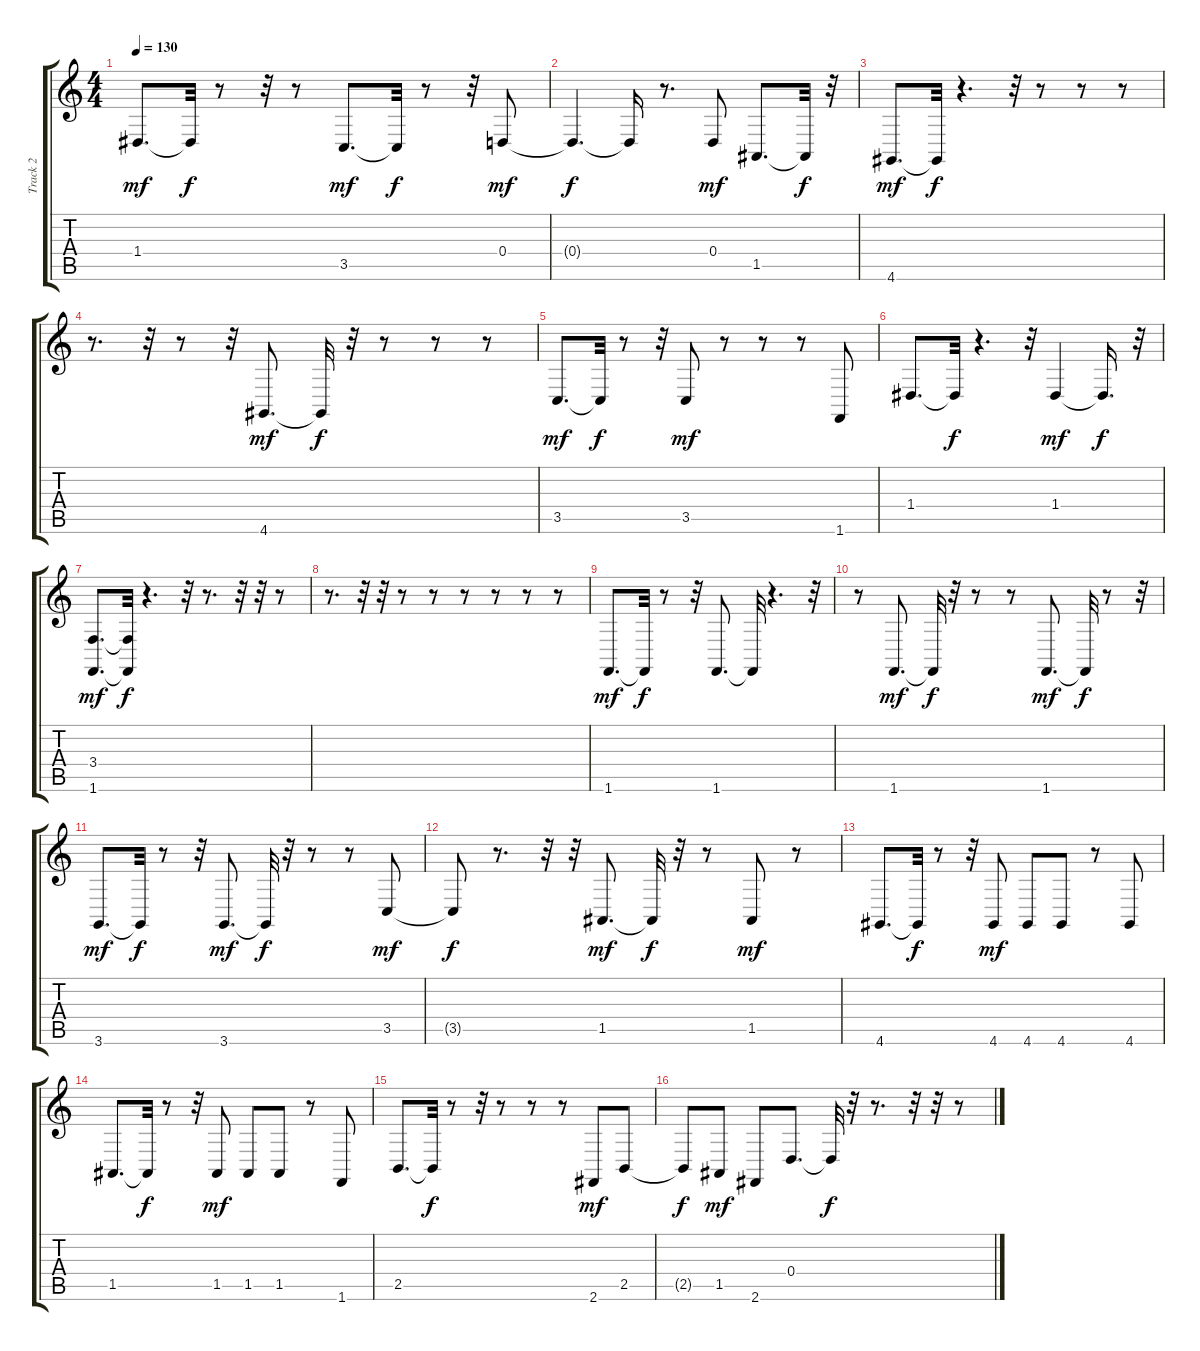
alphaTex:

\track ("Track 2" "Track 2") {instrument acousticgrandpiano}
\staff {score tabs}
\tuning (E4 B3 G3 D3 A2 E2) {hide}
\ts (4 4)
\tempo 130
\clef g2
\ks c
1.4.8{d dy mf} 1.4{t}.32{dy f} r.8 r.32 r.8 3.5.8{d dy mf} 3.5{t}.32{dy f} r.8 r.32 0.4.8{dy mf} |
0.4{t}.4{d dy f} 0.4{t}.16 r.8{d} 0.4.8{dy mf} 1.5.8{d} 1.5{t}.32{dy f} r.32 |
4.6.8{d dy mf} 4.6{t}.32{dy f} r.4{d} r.32 r.8 r.8 r.8 |
r.8{d} r.32 r.8 r.32 4.6.8{d dy mf} 4.6{t}.32{dy f} r.32 r.8 r.8 r.8 |
3.5.8{d dy mf} 3.5{t}.32{dy f} r.8 r.32 3.5.8{dy mf} r.8 r.8 r.8 1.6.8 |
1.4.8{d} 1.4{t}.32{dy f} r.4{d} r.32 1.4.4{dy mf} 1.4{t}.16{d dy f} r.32 |
(3.4 1.6).8{d dy mf} (3.4{t} 1.6{t}).32{dy f} r.4{d} r.32 r.8{d} r.32 r.32 r.8 |
r.8{d} r.32 r.32 r.8 r.8 r.8 r.8 r.8 r.8 |
1.6.8{d dy mf} 1.6{t}.32{dy f} r.8 r.32 1.6.8{d} 1.6{t}.32 r.4{d} r.32 |
r.8 1.6.8{d dy mf} 1.6{t}.32{dy f} r.32 r.8 r.8 1.6.8{d dy mf} 1.6{t}.32{dy f} r.8 r.32 |
3.6.8{d dy mf} 3.6{t}.32{dy f} r.8 r.32 3.6.8{d dy mf} 3.6{t}.32{dy f} r.32 r.8 r.8 3.5.8{dy mf} |
3.5{t}.8{dy f} r.8{d} r.32 r.32 1.5.8{d dy mf} 1.5{t}.32{dy f} r.32 r.8 1.5.8{dy mf} r.8 |
4.6.8{d} 4.6{t}.32{dy f} r.8 r.32 4.6.8{dy mf} 4.6.8 4.6.8 r.8 4.6.8 |
1.5.8{d} 1.5{t}.32{dy f} r.8 r.32 1.5.8{dy mf} 1.5.8 1.5.8 r.8 1.6.8 |
2.5.8{d} 2.5{t}.32{dy f} r.8 r.32 r.8 r.8 r.8 2.6.8{dy mf} 2.5.8 |
2.5{t}.8{dy f} 1.5.8{dy mf} 2.6.8 0.4.8{d} 0.4{t}.32{dy f} r.32 r.8{d} r.32 r.32 r.8
